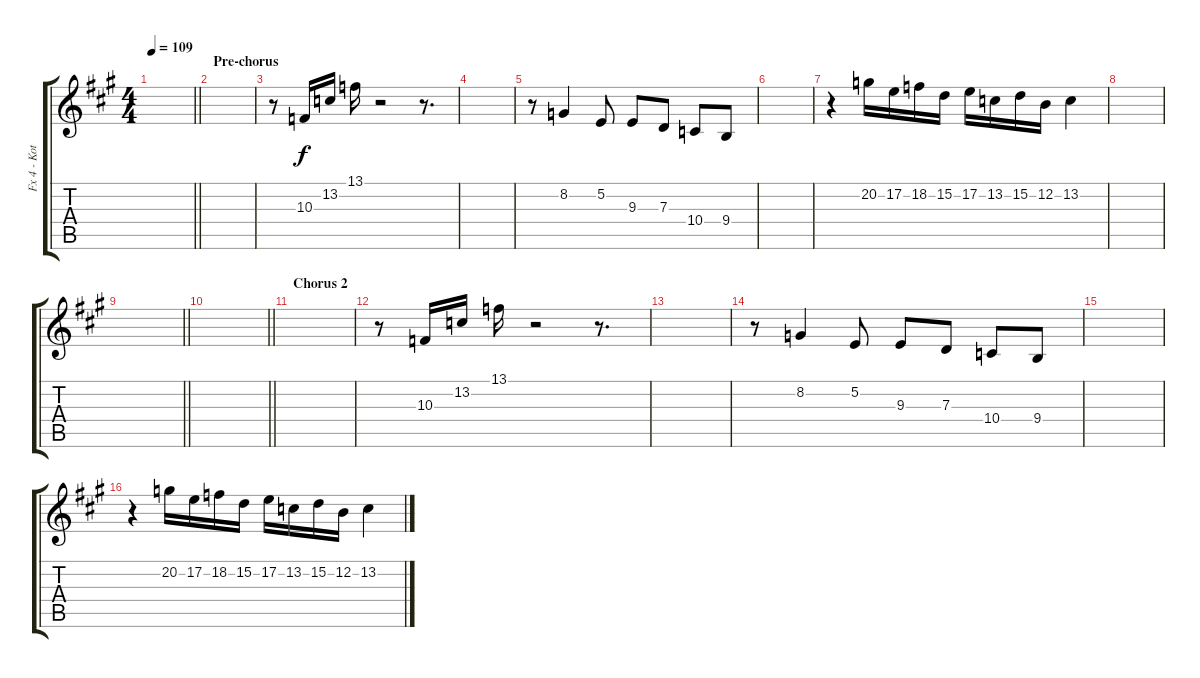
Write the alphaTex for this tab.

\track ("Fx 4 - Koto" "Fx 4 - Kot") {instrument koto}
\staff {score tabs}
\tuning (E4 B3 G3 D3 A2 E2) {hide}
\ts (4 4)
\tempo 109
\clef g2
\barLineRight lightlight
\ks f#minor
|
\section ("" "Pre-chorus")
|
r.8 10.3.16 13.2.16 13.1.16 r.2 r.8{d} |
|
r.8 8.2.4 5.2.8 9.3.8 7.3.8 10.4.8 9.4.8 |
|
r.4 20.2.16 17.2.16 18.2.16 15.2.16 17.2.16 13.2.16 15.2.16 12.2.16 13.2.4 |
|
\barLineRight lightlight
|
\section ("" "")
\barLineRight lightlight
|
\section ("" "Chorus 2")
|
r.8 10.3.16 13.2.16 13.1.16 r.2 r.8{d} |
|
r.8 8.2.4 5.2.8 9.3.8 7.3.8 10.4.8 9.4.8 |
|
r.4 20.2.16 17.2.16 18.2.16 15.2.16 17.2.16 13.2.16 15.2.16 12.2.16 13.2.4
